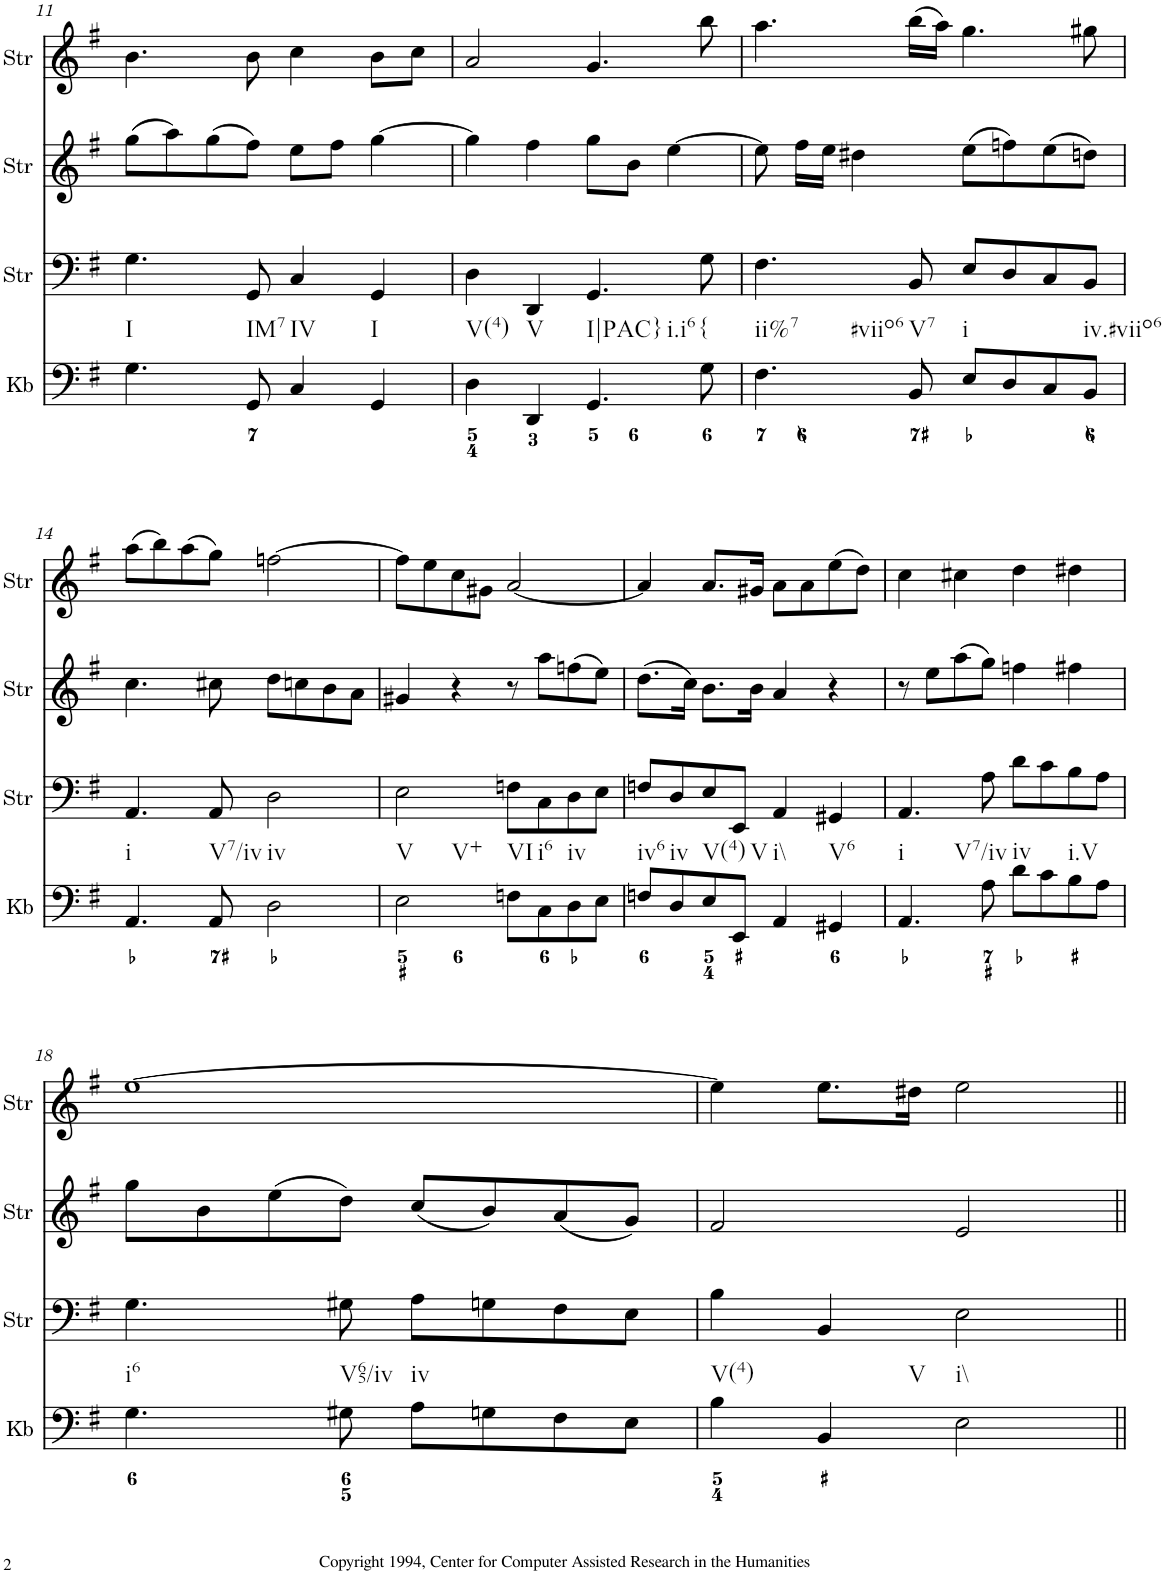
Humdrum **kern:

**kern	**kern	**kern	**kern
*part4	*part3	*part2	*part1
*staff4	*staff3	*staff2	*staff1
*I"Keyboard	*I"StringInstrument	*I"StringInstrument	*I"StringInstrument
*I'Kb	*I'Str	*I'Str	*I'Str
!!LO:PB:g=z
*clefF4	*clefF4	*clefG2	*clefG2
*k[f#]	*k[f#]	*k[f#]	*k[f#]
*M4/4	*M4/4	*M4/4	*M4/4
=11	=11	=11	=11
!LO:TX:b:t=I	!	!	!
4.G\	4.G\	(8gg\L	4.b\
.	.	8aa\)	.
.	.	(8gg\	.
!LO:TX:b:t=IM7	!	!	!
8GG/	8GG/	8ff#\J)	8b\
!LO:TX:b:t=IV	!	!	!
4C/	4C/	8ee\L	4cc\
.	.	8ff#\J	.
!LO:TX:b:t=I	!	!	!
4GG/	4GG/	[4gg\	8b\L
.	.	.	8cc\J
=12	=12	=12	=12
!LO:TX:b:t=V(4)	!	!	!
4D\	4D\	4gg\]	2a/
!LO:TX:b:t=V	!	!	!
4DD/	4DD/	4ff#\	.
!LO:TX:b:t=I|PAC}	!	!	!
!LO:TX:b:t=i.i6	!	!	!
4.GG/	4.GG/	8gg\L	4.g/
.	.	8b\J	.
.	.	[4ee\	.
!LO:TX:b:t={	!	!	!
8G\	8G\	.	8bb\
=13	=13	=13	=13
!LO:TX:b:t=ii%7	!	!	!
!LO:TX:b:t=#viio6	!	!	!
4.F#\	4.F#\	8ee\]	4.aa\
.	.	16ff#\LL	.
.	.	16ee\JJ	.
.	.	4dd#X\	.
!LO:TX:b:t=V7	!	!	!
8BB/	8BB/	.	(16bb\LL
.	.	.	16aa\JJ)
!LO:TX:b:t=i	!	!	!
8E/L	8E/L	(8ee\L	4.gg\
8D/	8D/	8ffn\)	.
8C/	8C/	(8ee\	.
!LO:TX:b:t=iv.#viio6	!	!	!
8BB/J	8BB/J	8ddn\J)	8gg#X\
!!LO:LB:g=z
=14	=14	=14	=14
!LO:TX:b:t=i	!	!	!
4.AA/	4.AA/	4.cc\	(8aa\L
.	.	.	8bb\)
.	.	.	(8aa\
!LO:TX:b:t=V7/iv	!	!	!
8AA/	8AA/	8cc#X\	8gg\J)
!LO:TX:b:t=iv	!	!	!
2D\	2D\	8dd\L	[2ffn\
.	.	8ccn\	.
.	.	8b\	.
.	.	8a\J	.
=15	=15	=15	=15
!LO:TX:b:t=V	!	!	!
!LO:TX:b:t=V+	!	!	!
2E\	2E\	4g#X/	8ff\L]
.	.	.	8ee\
.	.	4r	8cc\
.	.	.	8g#X\J
!LO:TX:b:t=VI	!	!	!
8Fn\L	8Fn\L	8r	[2a/
!LO:TX:b:t=i6	!	!	!
8C\	8C\	8aa\L	.
!LO:TX:b:t=iv	!	!	!
8D\	8D\	(8ffn\	.
8E\J	8E\J	8ee\J)	.
=16	=16	=16	=16
!LO:TX:b:t=iv6	!	!	!
8Fn/L	8Fn/L	(8.dd\L	4a/]
!LO:TX:b:t=iv	!	!	!
8D/	8D/	.	.
.	.	16cc\Jk)	.
!LO:TX:b:t=V(4)	!	!	!
8E/	8E/	8.b\L	8.a/L
!LO:TX:b:t=V	!	!	!
8EE/J	8EE/J	.	.
.	.	16b\Jk	16g#X/Jk
!LO:TX:b:t=i\\	!	!	!
4AA/	4AA/	4a/	8a\L
.	.	.	8a\
!LO:TX:b:t=V6	!	!	!
4GG#X/	4GG#X/	4r	(8ee\
.	.	.	8dd\J)
=17	=17	=17	=17
!LO:TX:b:t=i	!	!	!
!LO:TX:b:t=V7/iv	!	!	!
4.AA/	4.AA/	8r	4cc\
.	.	8ee\L	.
.	.	(8aa\	4cc#X\
8A\	8A\	8gg\J)	.
!LO:TX:b:t=iv	!	!	!
8d\L	8d\L	4ffn\	4dd\
8c\	8c\	.	.
!LO:TX:b:t=i.V	!	!	!
8B\	8B\	4ff#X\	4dd#X\
8A\J	8A\J	.	.
!!LO:LB:g=z
=18	=18	=18	=18
!LO:TX:b:t=i6	!	!	!
4.G\	4.G\	8gg\L	[1ee
.	.	8b\	.
.	.	(8ee\	.
!LO:TX:b:t=V65/iv	!	!	!
8G#X\	8G#X\	8dd\J)	.
!LO:TX:b:t=iv	!	!	!
8A\L	8A\L	(8cc/L	.
8Gn\	8Gn\	8b/)	.
8F#\	8F#\	(8a/	.
8E\J	8E\J	8g/J)	.
=19	=19	=19	=19
!LO:TX:b:t=V(4)	!	!	!
4B\	4B\	2f#/	4ee\]
!LO:TX:b:t=V	!	!	!
4BB/	4BB/	.	8.ee\L
.	.	.	16dd#X\Jk
!LO:TX:b:t=i\\	!	!	!
2E\	2E\	2e/	2ee\
=||	=||	=||	=||
*-	*-	*-	*-
